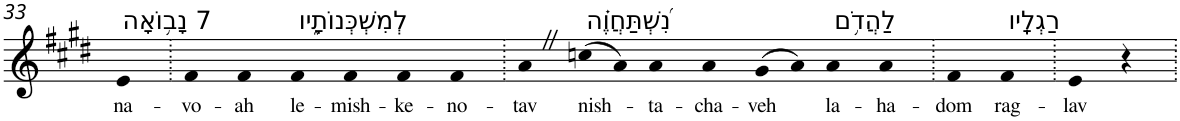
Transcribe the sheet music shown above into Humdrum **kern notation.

**kern	**text
*part1	*part1
*staff1	*staff1
*I"Piano	*
*I'Pno	*
!!LO:PB:g=z
*clefG2	*
*k[f#c#g#d#]	*
*E:	*
=33	=33
!LO:TX:a:t=7 נָב֥וֹאָה	!
!	!LO:LY:b
4e	na-
=34.	=34.
!	!LO:LY:b
4f#	-vo-
!	!LO:LY:b
4f#	-ah
!LO:TX:a:t=לְמִשְׁכְּנוֹתָ֑יו	!
!	!LO:LY:b
4f#	le-
!	!LO:LY:b
4f#	-mish-
!	!LO:LY:b
4f#	-ke-
!	!LO:LY:b
4f#	-no-
=35.	=35.
!	!LO:LY:b
4aZ	-tav
!LO:TX:a:t=נִ֝שְׁתַּחֲוֶ֗ה	!
!	!LO:LY:b
(>8ccn	nish-
8a)	.
!	!LO:LY:b
4a	-ta-
!	!LO:LY:b
4a	-cha-
!	!LO:LY:b
(>8g#	-veh
8a)	.
!LO:TX:a:t=לַהֲדֹ֥ם	!
!	!LO:LY:b
4a	la-
!	!LO:LY:b
4a	-ha-
=36.	=36.
!	!LO:LY:b
4f#	-dom
!LO:TX:a:t=רַגְלָֽיו	!
!	!LO:LY:b
4f#	rag-
=37.	=37.
!	!LO:LY:b
4e	-lav
4r	.
=.	=.
*-	*-
